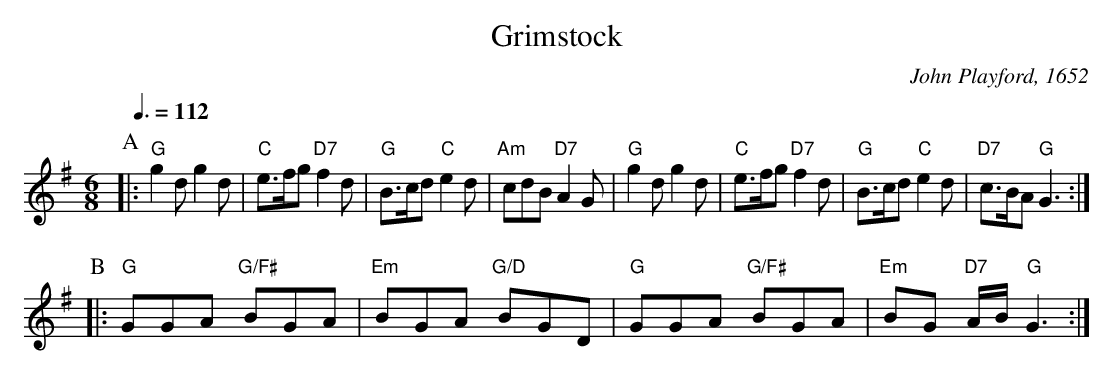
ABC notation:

X:1
T:Grimstock
C:John Playford, 1652
Q:3/8=112
M:6/8
L:1/8
K:G
P:A
|: "G"g2d g2d | "C"e>fg "D7"f2d | "G"B>cd "C"e2d | "Am"cdB "D7"A2G |\
"G"g2d g2d | "C"e>fg "D7"f2d | "G"B>cd "C"e2d | "D7"c>BA "G"G3 :|
P:B
|: "G"GGA "G/F#"BGA | "Em"BGA "G/D"BGD | "G"GGA "G/F#"BGA | "Em"BG "D7"A/B/ "G"G3 :|
